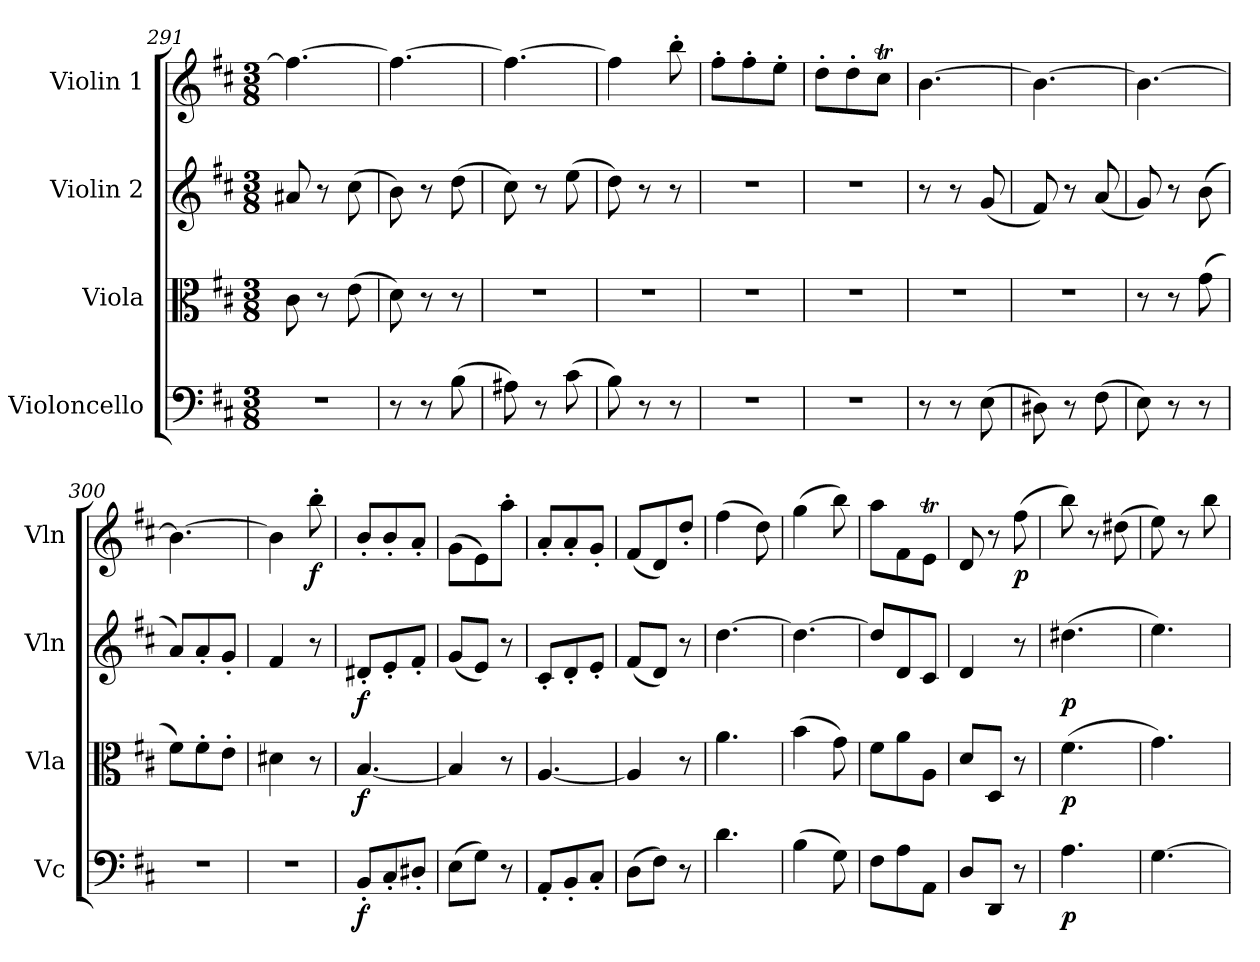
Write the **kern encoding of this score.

**kern	**dynam	**kern	**dynam	**kern	**dynam	**kern	**dynam
*part4	*part4	*part3	*part3	*part2	*part2	*part1	*part1
*staff4	*staff4	*staff3	*staff3	*staff2	*staff2	*staff1	*staff1
*I"Violoncello	*	*I"Viola	*	*I"Violin 2	*	*I"Violin 1	*
*I'Vc	*	*I'Vla	*	*I'Vln	*	*I'Vln	*
*clefF4	*	*clefC3	*	*clefG2	*	*clefG2	*
*k[f#c#]	*	*k[f#c#]	*	*k[f#c#]	*	*k[f#c#]	*
*M3/8	*	*M3/8	*	*M3/8	*	*M3/8	*
=291	=291	=291	=291	=291	=291	=291	=291
4.r	.	8c#\	.	8a#X/	.	4.ff#\_	.
.	.	8r	.	8r	.	.	.
.	.	(>8e\	.	(>8cc#\	.	.	.
=292	=292	=292	=292	=292	=292	=292	=292
8r	.	8d\)	.	8b\)	.	4.ff#\_	.
8r	.	8r	.	8r	.	.	.
(>8B\	.	8r	.	(>8dd\	.	.	.
=293	=293	=293	=293	=293	=293	=293	=293
8A#X\)	.	4.r	.	8cc#\)	.	4.ff#\_	.
8r	.	.	.	8r	.	.	.
(>8c#\	.	.	.	(>8ee\	.	.	.
!!LO:LB:g=z
=294	=294	=294	=294	=294	=294	=294	=294
8B\)	.	4.r	.	8dd\)	.	4ff#\]	.
8r	.	.	.	8r	.	.	.
8r	.	.	.	8r	.	8bb'\	.
=295	=295	=295	=295	=295	=295	=295	=295
4.r	.	4.r	.	4.r	.	8ff#'\L	.
.	.	.	.	.	.	8ff#'\	.
.	.	.	.	.	.	8ee'\J	.
=296	=296	=296	=296	=296	=296	=296	=296
4.r	.	4.r	.	4.r	.	8dd'\L	.
.	.	.	.	.	.	8dd'\	.
.	.	.	.	.	.	8cc#t\J	.
=297	=297	=297	=297	=297	=297	=297	=297
8r	.	4.r	.	8r	.	[4.b\	.
8r	.	.	.	8r	.	.	.
(>8E\	.	.	.	(<8g/	.	.	.
=298	=298	=298	=298	=298	=298	=298	=298
8D#X\)	.	4.r	.	8f#/)	.	4.b\_	.
8r	.	.	.	8r	.	.	.
(>8F#\	.	.	.	(<8a/	.	.	.
=299	=299	=299	=299	=299	=299	=299	=299
8E\)	.	8r	.	8g/)	.	4.b\_	.
8r	.	8r	.	8r	.	.	.
8r	.	(>8g\	.	(>8b\	.	.	.
=300	=300	=300	=300	=300	=300	=300	=300
4.r	.	8f#\L)	.	8a/L)	.	4.b\_	.
.	.	8f#'\	.	8a'/	.	.	.
.	.	8e'\J	.	8g'/J	.	.	.
=301	=301	=301	=301	=301	=301	=301	=301
4.r	.	4d#X\	.	4f#/	.	4b\]	.
!	!	!	!	!	!	!	!LO:DY:b
.	.	8r	.	8r	.	8bb'\	f
!!LO:LB:g=z
=302	=302	=302	=302	=302	=302	=302	=302
!	!LO:DY:b	!	!LO:DY:b	!	!LO:DY:b	!	!
8BB'/L	f	[4.B/	f	8d#X'/L	f	8b'/L	.
8C#'/	.	.	.	8e'/	.	8b'/	.
8D#X'/J	.	.	.	8f#'/J	.	8a'/J	.
=303	=303	=303	=303	=303	=303	=303	=303
(>8E\L	.	4B/]	.	(<8g/L	.	(>8g\L	.
8G\J)	.	.	.	8e/J)	.	8e\)	.
8r	.	8r	.	8r	.	8aa'\J	.
=304	=304	=304	=304	=304	=304	=304	=304
8AA'/L	.	[4.A/	.	8c#'/L	.	8a'/L	.
8BB'/	.	.	.	8d'/	.	8a'/	.
8C#'/J	.	.	.	8e'/J	.	8g'/J	.
=305	=305	=305	=305	=305	=305	=305	=305
(>8D\L	.	4A/]	.	(<8f#/L	.	(<8f#/L	.
8F#\J)	.	.	.	8d/J)	.	8d/)	.
8r	.	8r	.	8r	.	8dd'/J	.
=306	=306	=306	=306	=306	=306	=306	=306
4.d\	.	4.a\	.	[4.dd\	.	(>4ff#\	.
.	.	.	.	.	.	8dd\)	.
=307	=307	=307	=307	=307	=307	=307	=307
(>4B\	.	(>4b\	.	4.dd\_	.	(>4gg\	.
8G\)	.	8g\)	.	.	.	8bb\)	.
=308	=308	=308	=308	=308	=308	=308	=308
8F#\L	.	8f#\L	.	8dd/L]	.	8aa\L	.
8A\	.	8a\	.	8d/	.	8f#\	.
8AA\J	.	8A\J	.	8c#/J	.	8eT\J	.
=309	=309	=309	=309	=309	=309	=309	=309
8D/L	.	8d/L	.	4d/	.	8d/	.
8DD/J	.	8D/J	.	.	.	8r	.
!	!	!	!	!	!	!	!LO:DY:b
8r	.	8r	.	8r	.	(>8ff#\	p
!!LO:LB:g=z
=310	=310	=310	=310	=310	=310	=310	=310
!	!LO:DY:b	!	!LO:DY:b	!	!LO:DY:b	!	!
4.A\	p	(>4.f#\	p	(>4.dd#X\	p	8bb\)	.
.	.	.	.	.	.	8r	.
.	.	.	.	.	.	(>8dd#X\	.
=311	=311	=311	=311	=311	=311	=311	=311
[4.G\	.	4.g\)	.	4.ee\)	.	8ee\)	.
.	.	.	.	.	.	8r	.
.	.	.	.	.	.	8bb\	.
=	=	=	=	=	=	=	=
*-	*-	*-	*-	*-	*-	*-	*-
